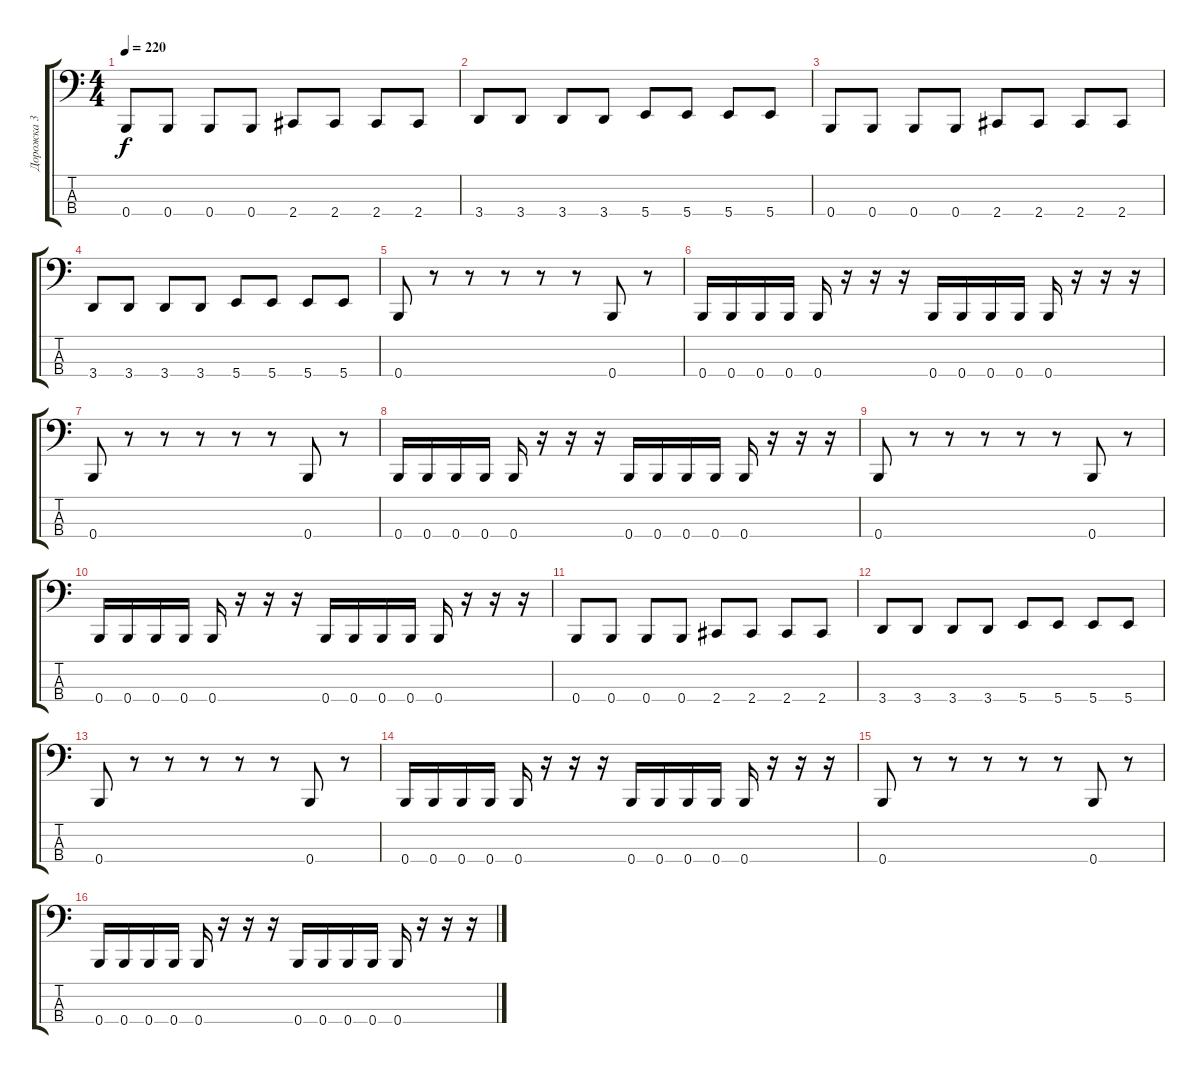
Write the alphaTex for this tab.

\track ("Дорожка 3" "Дорожка 3") {instrument electricbassfinger}
\staff {score tabs}
\tuning (E2 B1 Gb1 B0) {hide}
\ts (4 4)
\tempo 220
\clef f4
\ks c
0.4.8{dy f} 0.4.8 0.4.8 0.4.8 2.4.8 2.4.8 2.4.8 2.4.8 |
3.4.8 3.4.8 3.4.8 3.4.8 5.4.8 5.4.8 5.4.8 5.4.8 |
0.4.8 0.4.8 0.4.8 0.4.8 2.4.8 2.4.8 2.4.8 2.4.8 |
3.4.8 3.4.8 3.4.8 3.4.8 5.4.8 5.4.8 5.4.8 5.4.8 |
0.4.8 r.8 r.8 r.8 r.8 r.8 0.4.8 r.8 |
0.4.16 0.4.16 0.4.16 0.4.16 0.4.16 r.16 r.16 r.16 0.4.16 0.4.16 0.4.16 0.4.16 0.4.16 r.16 r.16 r.16 |
0.4.8 r.8 r.8 r.8 r.8 r.8 0.4.8 r.8 |
0.4.16 0.4.16 0.4.16 0.4.16 0.4.16 r.16 r.16 r.16 0.4.16 0.4.16 0.4.16 0.4.16 0.4.16 r.16 r.16 r.16 |
0.4.8 r.8 r.8 r.8 r.8 r.8 0.4.8 r.8 |
0.4.16 0.4.16 0.4.16 0.4.16 0.4.16 r.16 r.16 r.16 0.4.16 0.4.16 0.4.16 0.4.16 0.4.16 r.16 r.16 r.16 |
0.4.8 0.4.8 0.4.8 0.4.8 2.4.8 2.4.8 2.4.8 2.4.8 |
3.4.8 3.4.8 3.4.8 3.4.8 5.4.8 5.4.8 5.4.8 5.4.8 |
0.4.8 r.8 r.8 r.8 r.8 r.8 0.4.8 r.8 |
0.4.16 0.4.16 0.4.16 0.4.16 0.4.16 r.16 r.16 r.16 0.4.16 0.4.16 0.4.16 0.4.16 0.4.16 r.16 r.16 r.16 |
0.4.8 r.8 r.8 r.8 r.8 r.8 0.4.8 r.8 |
0.4.16 0.4.16 0.4.16 0.4.16 0.4.16 r.16 r.16 r.16 0.4.16 0.4.16 0.4.16 0.4.16 0.4.16 r.16 r.16 r.16
